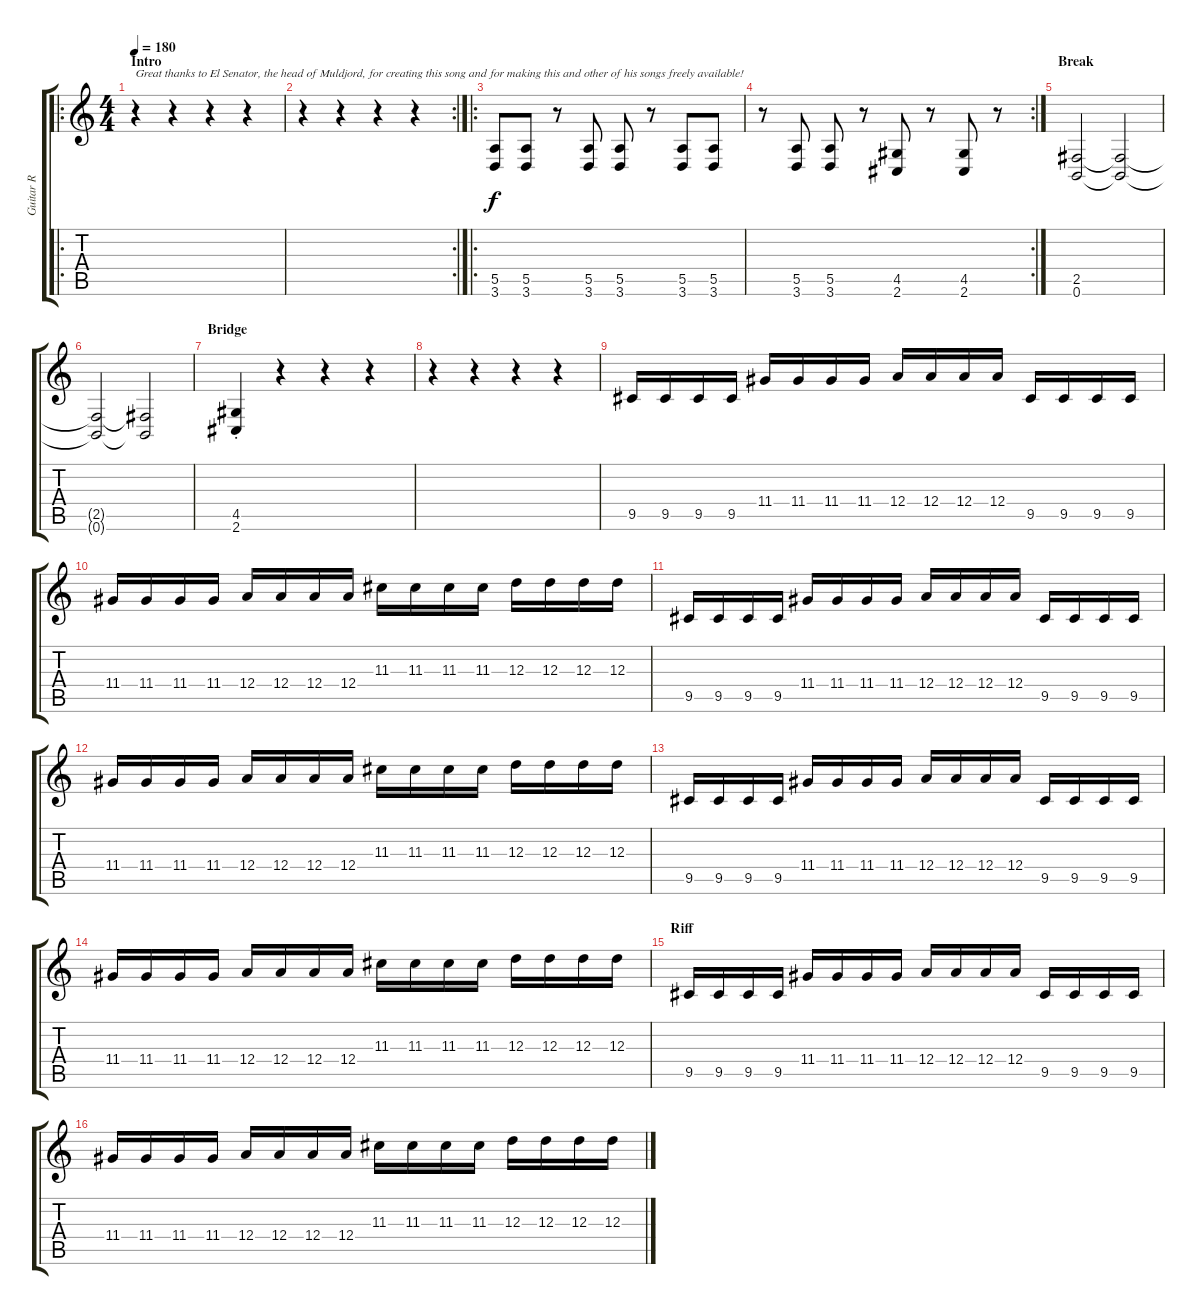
\track ("Guitar R" "Guitar R") {instrument distortionguitar}
\staff {score tabs}
\tuning (B3 Gb3 D3 A2 E2 B1) {hide}
\ro
\ts (4 4)
\section ("" "Intro")
\tempo 180
\clef g2
\ks c
r.4{txt "Great thanks to El Senator, the head of Muldjord, for creating this song and for making this and other of his songs freely available!" dy f instrument distortionguitar} r.4 r.4 r.4 |
\rc 2
r.4 r.4 r.4 r.4 |
\ro
(5.5 3.6).8 (5.5 3.6).8 r.8 (5.5 3.6).8 (5.5 3.6).8 r.8 (5.5 3.6).8 (5.5 3.6).8 |
\rc 2
r.8 (5.5 3.6).8 (5.5 3.6).8 r.8 (4.5 2.6).8 r.8 (4.5 2.6).8 r.8 |
\section ("" "Break")
(2.5 0.6).2 (2.5{t} 0.6{t}).2 |
(2.5{t} 0.6{t}).2 (2.5{t} 0.6{t}).2 |
\section ("" "Bridge")
(4.5{st} 2.6{st}).4 r.4 r.4 r.4 |
r.4 r.4 r.4 r.4 |
9.5.16 9.5.16 9.5.16 9.5.16 11.4.16 11.4.16 11.4.16 11.4.16 12.4.16 12.4.16 12.4.16 12.4.16 9.5.16 9.5.16 9.5.16 9.5.16 |
11.4.16 11.4.16 11.4.16 11.4.16 12.4.16 12.4.16 12.4.16 12.4.16 11.3.16 11.3.16 11.3.16 11.3.16 12.3.16 12.3.16 12.3.16 12.3.16 |
9.5.16 9.5.16 9.5.16 9.5.16 11.4.16 11.4.16 11.4.16 11.4.16 12.4.16 12.4.16 12.4.16 12.4.16 9.5.16 9.5.16 9.5.16 9.5.16 |
11.4.16 11.4.16 11.4.16 11.4.16 12.4.16 12.4.16 12.4.16 12.4.16 11.3.16 11.3.16 11.3.16 11.3.16 12.3.16 12.3.16 12.3.16 12.3.16 |
9.5.16 9.5.16 9.5.16 9.5.16 11.4.16 11.4.16 11.4.16 11.4.16 12.4.16 12.4.16 12.4.16 12.4.16 9.5.16 9.5.16 9.5.16 9.5.16 |
11.4.16 11.4.16 11.4.16 11.4.16 12.4.16 12.4.16 12.4.16 12.4.16 11.3.16 11.3.16 11.3.16 11.3.16 12.3.16 12.3.16 12.3.16 12.3.16 |
\section ("" "Riff")
9.5.16 9.5.16 9.5.16 9.5.16 11.4.16 11.4.16 11.4.16 11.4.16 12.4.16 12.4.16 12.4.16 12.4.16 9.5.16 9.5.16 9.5.16 9.5.16 |
11.4.16 11.4.16 11.4.16 11.4.16 12.4.16 12.4.16 12.4.16 12.4.16 11.3.16 11.3.16 11.3.16 11.3.16 12.3.16 12.3.16 12.3.16 12.3.16
